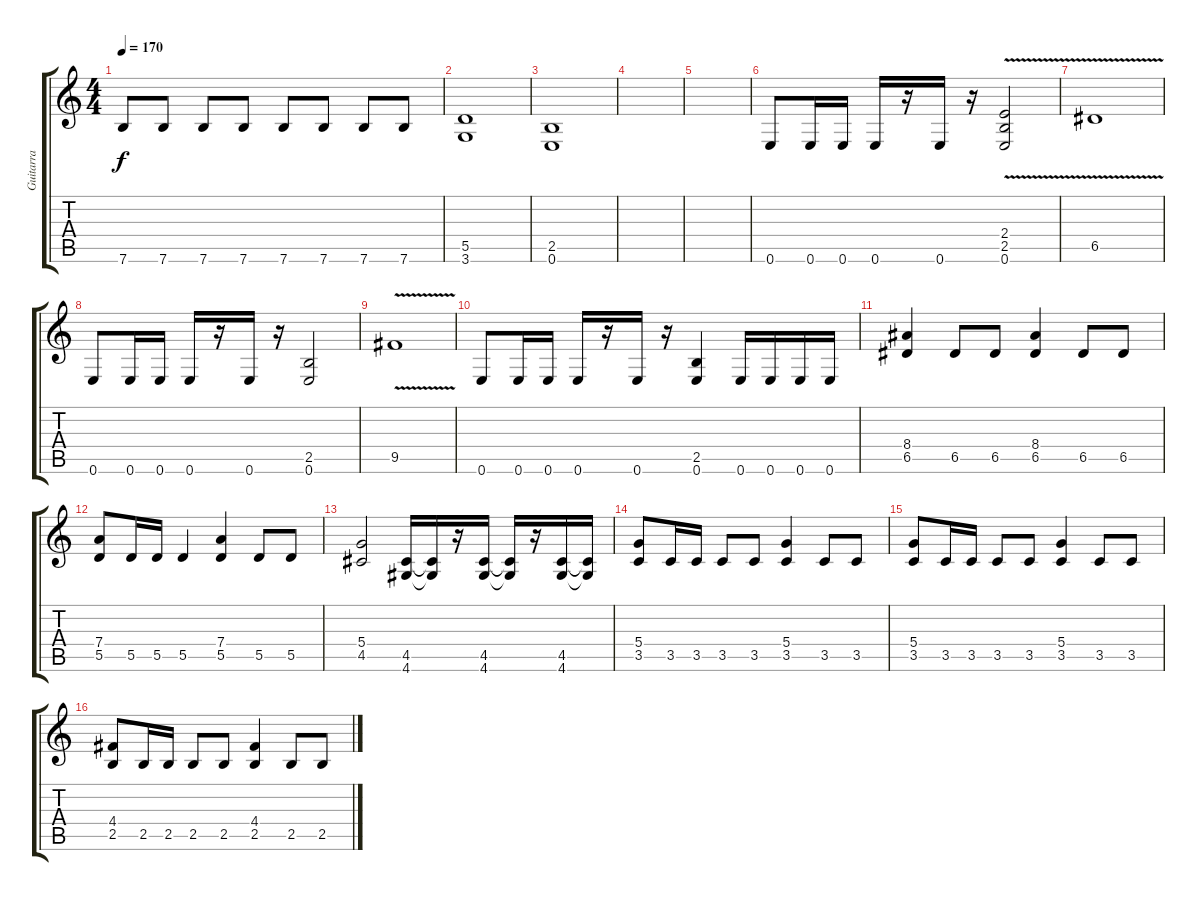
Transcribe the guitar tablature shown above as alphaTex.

\track ("Guitarra" "Guitarra") {instrument distortionguitar}
\staff {score tabs}
\tuning (E4 B3 G3 D3 A2 E2) {hide}
\ts (4 4)
\tempo 170
\clef g2
\ks c
7.6.8{dy f} 7.6.8 7.6.8 7.6.8 7.6.8 7.6.8 7.6.8 7.6.8 |
(5.5 3.6).1 |
(2.5 0.6).1 |
|
|
0.6.8 0.6.16 0.6.16 0.6.16 r.16 0.6.16 r.16 (2.4{v} 2.5{v} 0.6).2 |
6.5{v}.1 |
0.6.8 0.6.16 0.6.16 0.6.16 r.16 0.6.16 r.16 (2.5 0.6).2 |
9.5{v}.1 |
0.6.8 0.6.16 0.6.16 0.6.16 r.16 0.6.16 r.16 (2.5 0.6).4 0.6.16 0.6.16 0.6.16 0.6.16 |
(8.4 6.5).4 6.5.8 6.5.8 (8.4 6.5).4 6.5.8 6.5.8 |
(7.4 5.5).8 5.5.16 5.5.16 5.5.4 (7.4 5.5).4 5.5.8 5.5.8 |
(5.4 4.5).2 (4.5 4.6).16 (4.5{t} 4.6{t}).16 r.16 (4.5 4.6).16 (4.5{t} 4.6{t}).16 r.16 (4.5 4.6).16 (4.5{t} 4.6{t}).16 |
(5.4 3.5).8 3.5.16 3.5.16 3.5.8 3.5.8 (5.4 3.5).4 3.5.8 3.5.8 |
(5.4 3.5).8 3.5.16 3.5.16 3.5.8 3.5.8 (5.4 3.5).4 3.5.8 3.5.8 |
(4.4 2.5).8 2.5.16 2.5.16 2.5.8 2.5.8 (4.4 2.5).4 2.5.8 2.5.8
